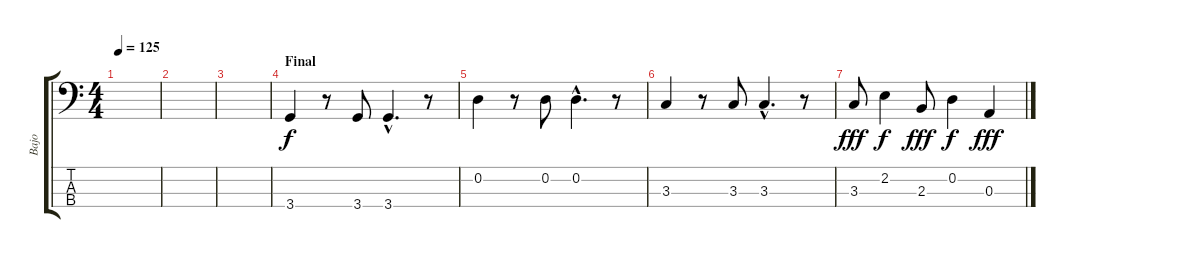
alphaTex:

\track ("Bajo" "Bajo") {instrument fretlessbass}
\staff {score tabs}
\tuning (G2 D2 A1 E1) {hide}
\ts (4 4)
\tempo 125
\clef f4
\ks c
|
|
|
\section ("" "Final")
3.4.4 r.8 3.4.8 3.4{hac}.4{d} r.8 |
0.2.4 r.8 0.2.8 0.2{hac}.4{d} r.8 |
3.3.4 r.8 3.3.8 3.3{hac}.4{d} r.8 |
3.3.8{dy fff} 2.2.4{dy f} 2.3.8{dy fff} 0.2.4{dy f} 0.3.4{dy fff}
